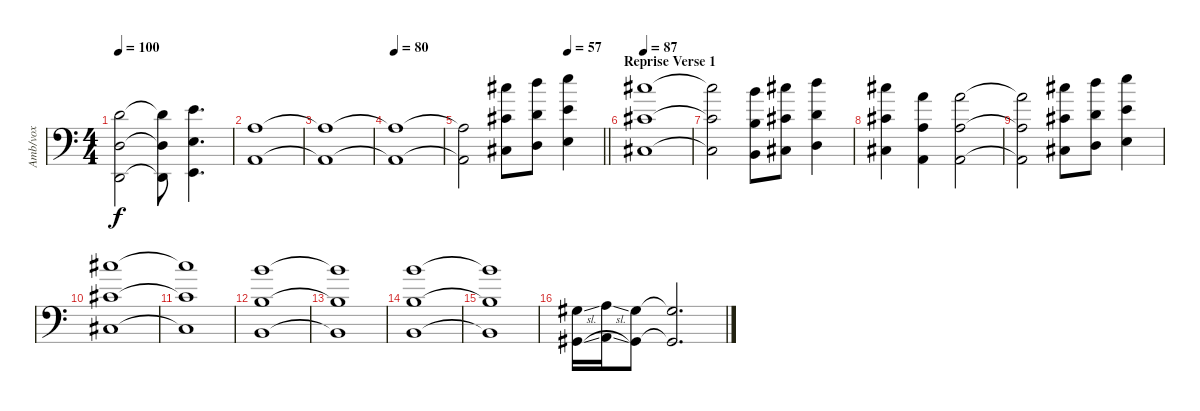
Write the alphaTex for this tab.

\track ("Amb/vox" "Amb/vox") {instrument stringensemble1}
\staff {score}
\tuning (Db4 A3 E3 A2 E2 A1) {hide}
\ts (4 4)
\tempo 100
\clef f4
\ks c
(5.2{t} 5.4{t} 5.6{t}).2{dy f} (5.2{t} 5.4{t} 5.6{t}).8 (7.2 7.4 7.6).4{d} |
(5.3 5.5).1 |
(5.3{t} 5.5{t}).1 |
\tempo 80
(5.3{t} 5.5{t}).1 |
\tempo (57 0.75)
\barLineRight lightlight
(5.3{t} 5.5{t}).2 (12.1 4.2 4.4).8 (13.1 5.2 5.4).8 (15.1 7.2 7.4).4 |
\section ("" "Reprise Verse 1")
\tempo 87
(12.1 4.2 4.4).1 |
(12.1{t} 4.2{t} 4.4{t}).2 (10.1 2.2 2.4).8 (12.1 4.2 4.4).8 (13.1 5.2 5.4).4 |
(12.1 4.2 4.4).4 (8.1 0.2 0.4).4 (8.1 0.2 0.4).2 |
(8.1{t} 0.2{t} 0.4{t}).2 (12.1 4.2 4.4).8 (13.1 5.2 5.4).8 (15.1 7.2 7.4).4 |
(12.1 4.2 4.4).1 |
(12.1{t} 4.2{t} 4.4{t}).1 |
(10.1 2.2 2.4).1 |
(10.1{t} 2.2{t} 2.4{t}).1 |
(10.1 2.2 2.4).1 |
(10.1{t} 2.2{t} 2.4{t}).1 |
(4.3{sl} 4.5{sl}).16 (5.3{sl} 5.5{sl}).16 (4.3 4.5).8 (4.3{t} 4.5{t}).2{d}
